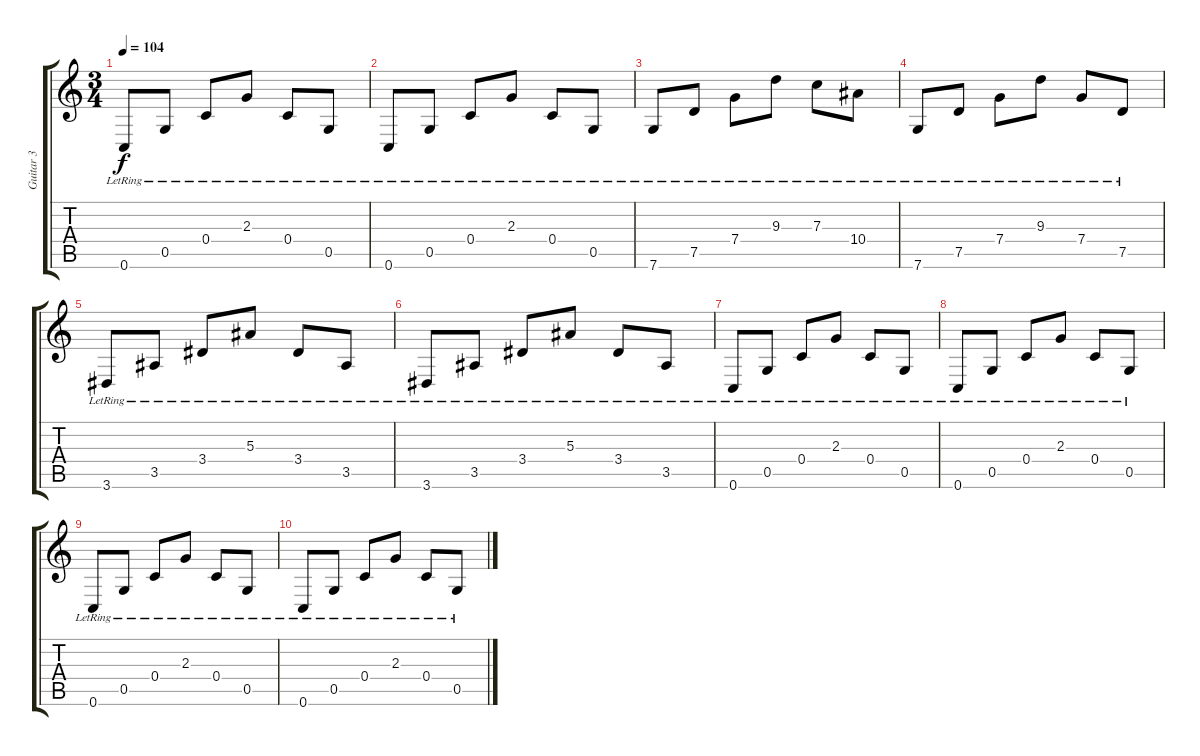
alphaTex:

\track ("Guitar 3" "Guitar 3") {instrument distortionguitar}
\staff {score tabs}
\tuning (D4 A3 F3 C3 G2 C2) {hide}
\ts (3 4)
\tempo 104
\clef g2
\ks c
0.6{lr}.8{dy f} 0.5{lr}.8 0.4{lr}.8 2.3{lr}.8 0.4{lr}.8 0.5{lr}.8 |
0.6{lr}.8 0.5{lr}.8 0.4{lr}.8 2.3{lr}.8 0.4{lr}.8 0.5{lr}.8 |
7.6{lr}.8{volume 2} 7.5{lr}.8 7.4{lr}.8 9.3{lr}.8 7.3{lr}.8 10.4{lr}.8 |
7.6{lr}.8 7.5{lr}.8 7.4{lr}.8 9.3{lr}.8 7.4{lr}.8 7.5{lr}.8 |
3.6{lr}.8 3.5{lr}.8 3.4{lr}.8 5.3{lr}.8 3.4{lr}.8 3.5{lr}.8 |
3.6{lr}.8 3.5{lr}.8 3.4{lr}.8 5.3{lr}.8 3.4{lr}.8 3.5{lr}.8 |
0.6{lr}.8{volume 0} 0.5{lr}.8 0.4{lr}.8 2.3{lr}.8 0.4{lr}.8 0.5{lr}.8 |
0.6{lr}.8 0.5{lr}.8 0.4{lr}.8 2.3{lr}.8 0.4{lr}.8 0.5{lr}.8 |
0.6{lr}.8 0.5{lr}.8 0.4{lr}.8 2.3{lr}.8 0.4{lr}.8 0.5{lr}.8 |
0.6{lr}.8 0.5{lr}.8 0.4{lr}.8 2.3{lr}.8 0.4{lr}.8 0.5{lr}.8
